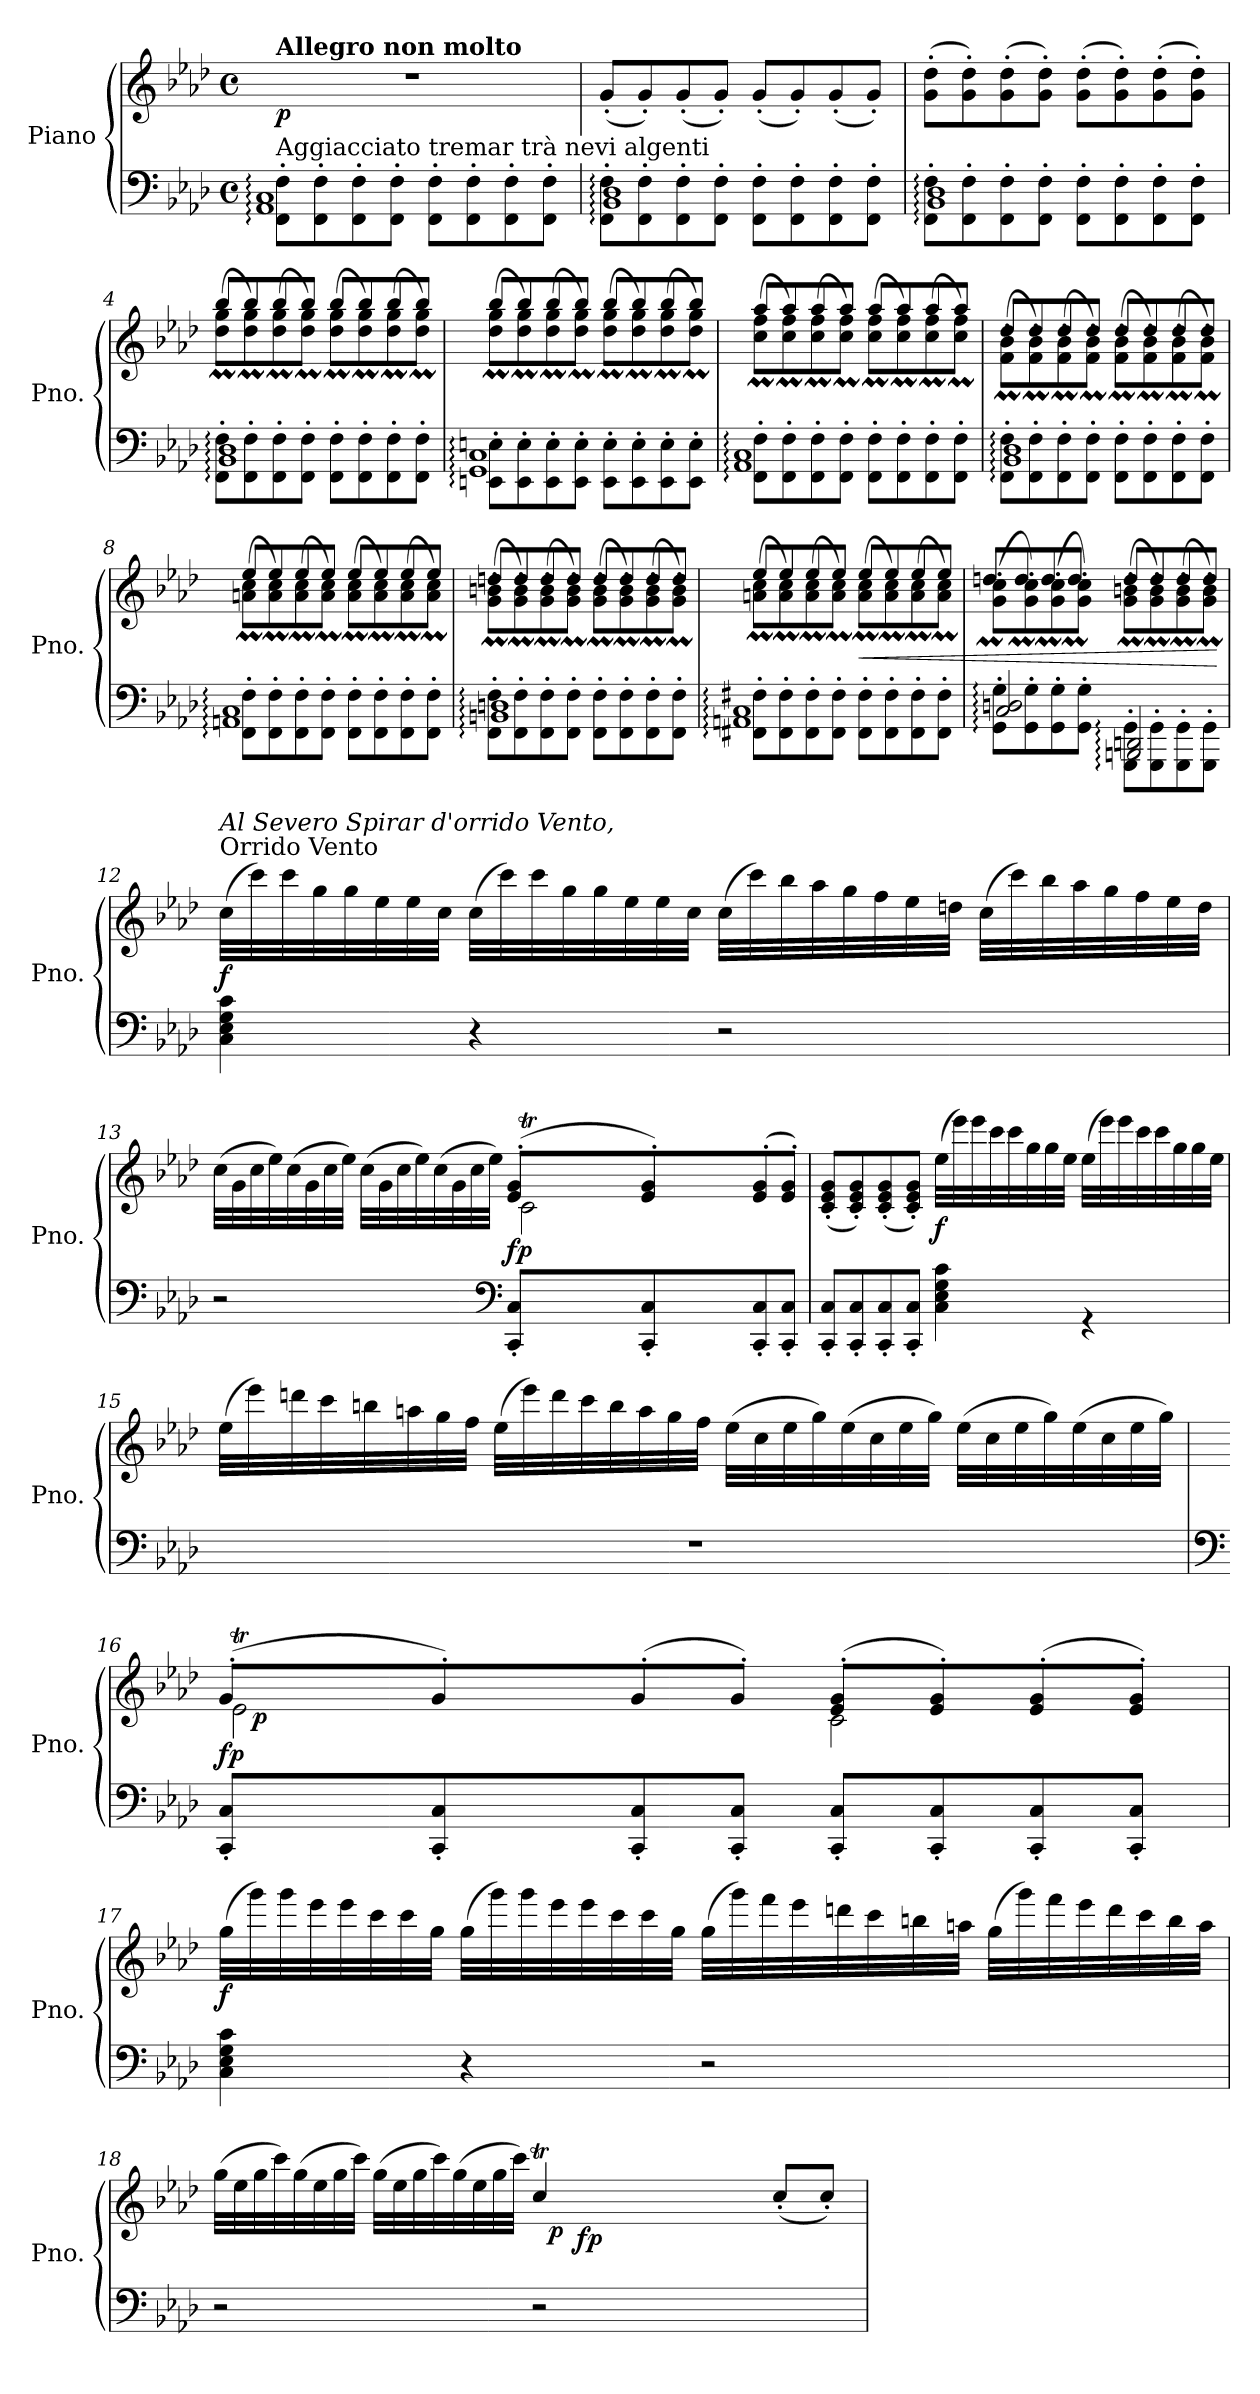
**kern	**kern	**dynam
*part1	*part1	*part1
*staff2	*staff1	*staff1/2
*I"Piano	*	*
*I'Pno.	*	*
*clefF4	*clefG2	*
*k[b-e-a-d-]	*k[b-e-a-d-]	*
*M4/4	*M4/4	*
*met(c)	*met(c)	*
=1	=1	=1
*^	*	*
!	!	!LO:TX:a:B:t=Allegro non molto	!
!LO:TX:a:t=Aggiacciato tremar trà nevi algenti	!	!	!
!	!	!	!LO:DY:b
8FF\:' 8F\:'L	1AA- 1C	1r	p
8FF\' 8F\'	.	.	.
8FF\' 8F\'	.	.	.
8FF\' 8F\'J	.	.	.
8FF\' 8F\'L	.	.	.
8FF\' 8F\'	.	.	.
8FF\' 8F\'	.	.	.
8FF\' 8F\'J	.	.	.
=2	=2	=2	=2
8FF\:' 8F\:'L	1BB- 1D-	(8g'/L	.
8FF\' 8F\'	.	8g'/)	.
8FF\' 8F\'	.	(8g'/	.
8FF\' 8F\'J	.	8g'/J)	.
8FF\' 8F\'L	.	(8g'/L	.
8FF\' 8F\'	.	8g'/)	.
8FF\' 8F\'	.	(8g'/	.
8FF\' 8F\'J	.	8g'/J)	.
=3	=3	=3	=3
8FF\:' 8F\:'L	1BB- 1D-	(>8g\' 8dd-\'L	.
8FF\' 8F\'	.	8g\' 8dd-\')	.
8FF\' 8F\'	.	(>8g\' 8dd-\'	.
8FF\' 8F\'J	.	8g\' 8dd-\'J)	.
8FF\' 8F\'L	.	(>8g\' 8dd-\'L	.
8FF\' 8F\'	.	8g\' 8dd-\')	.
8FF\' 8F\'	.	(>8g\' 8dd-\'	.
8FF\' 8F\'J	.	8g\' 8dd-\'J)	.
=4	=4	=4	=4
*	*	*^	*
8FF\:' 8F\:'L	1BB- 1D-	(8dd-\' 8gg\'L	8bb-M/L	.
8FF\' 8F\'	.	8dd-\' 8gg\')	8bb-M/	.
8FF\' 8F\'	.	(8dd-\' 8gg\'	8bb-M/	.
8FF\' 8F\'J	.	8dd-\' 8gg\'J)	8bb-M/J	.
8FF\' 8F\'L	.	(8dd-\' 8gg\'L	8bb-M/L	.
8FF\' 8F\'	.	8dd-\' 8gg\')	8bb-M/	.
8FF\' 8F\'	.	(8dd-\' 8gg\'	8bb-M/	.
8FF\' 8F\'J	.	8dd-\' 8gg\'J)	8bb-M/J	.
=5	=5	=5	=5	=5
8EEn\:' 8En\:'L	1GG 1C	(8dd-\' 8gg\'L	8bb-M/L	.
8EE\' 8E\'	.	8dd-\' 8gg\')	8bb-M/	.
8EE\' 8E\'	.	(8dd-\' 8gg\'	8bb-M/	.
8EE\' 8E\'J	.	8dd-\' 8gg\'J)	8bb-M/J	.
8EE\' 8E\'L	.	(8dd-\' 8gg\'L	8bb-M/L	.
8EE\' 8E\'	.	8dd-\' 8gg\')	8bb-M/	.
8EE\' 8E\'	.	(8dd-\' 8gg\'	8bb-M/	.
8EE\' 8E\'J	.	8dd-\' 8gg\'J)	8bb-M/J	.
=6	=6	=6	=6	=6
8FF\:' 8F\:'L	1AA- 1C	(8cc\' 8ff\'L	8aa-M/L	.
8FF\' 8F\'	.	8cc\' 8ff\')	8aa-M/	.
8FF\' 8F\'	.	(8cc\' 8ff\'	8aa-M/	.
8FF\' 8F\'J	.	8cc\' 8ff\'J)	8aa-M/J	.
8FF\' 8F\'L	.	(8cc\' 8ff\'L	8aa-M/L	.
8FF\' 8F\'	.	8cc\' 8ff\')	8aa-M/	.
8FF\' 8F\'	.	(8cc\' 8ff\'	8aa-M/	.
8FF\' 8F\'J	.	8cc\' 8ff\'J)	8aa-M/J	.
!!LO:LB:g=z	!!
=7	=7	=7	=7	=7
8FF\:' 8F\:'L	1BB- 1D-	(8f\' 8b-\'L	8dd-M/L	.
8FF\' 8F\'	.	8f\' 8b-\')	8dd-M/	.
8FF\' 8F\'	.	(8f\' 8b-\'	8dd-M/	.
8FF\' 8F\'J	.	8f\' 8b-\'J)	8dd-M/J	.
8FF\' 8F\'L	.	(8f\' 8b-\'L	8dd-M/L	.
8FF\' 8F\'	.	8f\' 8b-\')	8dd-M/	.
8FF\' 8F\'	.	(8f\' 8b-\'	8dd-M/	.
8FF\' 8F\'J	.	8f\' 8b-\'J)	8dd-M/J	.
=8	=8	=8	=8	=8
8FF\:' 8F\:'L	1AAn 1C	(8an\' 8cc\'L	8ee-M/L	.
8FF\' 8F\'	.	8a\' 8cc\')	8ee-M/	.
8FF\' 8F\'	.	(8a\' 8cc\'	8ee-M/	.
8FF\' 8F\'J	.	8a\' 8cc\'J)	8ee-M/J	.
8FF\' 8F\'L	.	(8a\' 8cc\'L	8ee-M/L	.
8FF\' 8F\'	.	8a\' 8cc\')	8ee-M/	.
8FF\' 8F\'	.	(8a\' 8cc\'	8ee-M/	.
8FF\' 8F\'J	.	8a\' 8cc\'J)	8ee-M/J	.
=9	=9	=9	=9	=9
8FF\:' 8F\:'L	1BBn 1Dn	(8g\' 8bn\'L	8ddnm/L	.
8FF\' 8F\'	.	8g\' 8b\')	8ddm/	.
8FF\' 8F\'	.	(8g\' 8b\'	8ddm/	.
8FF\' 8F\'J	.	8g\' 8b\'J)	8ddm/J	.
8FF\' 8F\'L	.	(8g\' 8b\'L	8ddm/L	.
8FF\' 8F\'	.	8g\' 8b\')	8ddm/	.
8FF\' 8F\'	.	(8g\' 8b\'	8ddm/	.
8FF\' 8F\'J	.	8g\' 8b\'J)	8ddm/J	.
=10	=10	=10	=10	=10
8FF#X\:' 8F#X\:'L	1AAn 1C	(8an\' 8cc\'L	8ee-M/L	.
8FF#\' 8F#\'	.	8a\' 8cc\')	8ee-M/	.
8FF#\' 8F#\'	.	(8a\' 8cc\'	8ee-M/	.
8FF#\' 8F#\'J	.	8a\' 8cc\'J)	8ee-M/J	.
!	!	!	!	!LO:HP:b
8FF#\' 8F#\'L	.	(8a\' 8cc\'L	8ee-M/L	<
8FF#\' 8F#\'	.	8a\' 8cc\')	8ee-M/	.
8FF#\' 8F#\'	.	(8a\' 8cc\'	8ee-M/	.
8FF#\' 8F#\'J	.	8a\' 8cc\'J)	8ee-M/J	.
=11	=11	=11	=11	=11
8GG\:' 8G\:'L	2C/ 2Dn/	(8g\' 8cc\'L	8ddnm/L	.
8GG\' 8G\'	.	8g\' 8cc\')	8ddm/	.
8GG\' 8G\'	.	(8g\' 8cc\'	8ddm/	.
8GG\' 8G\'J	.	8g\' 8cc\'J)	8ddm/J	.
8GGG\:' 8GG\:'L	2BBBn/ 2DDn/	(8g\' 8bn\'L	8ddm/L	.
8GGG\' 8GG\'	.	8g\' 8b\')	8ddm/	.
8GGG\' 8GG\'	.	(8g\' 8b\'	8ddm/	.
8GGG\' 8GG\'J	.	8g\' 8b\'J)	8ddm/J	.
*v	*v	*	*	*
*	*v	*v	*
.	.	[
!!LO:LB:g=z
=12	=12	=12
!	!LO:TX:a:t=Orrido Vento	!
!	!LO:TX:a:i:t=Al Severo Spirar d'orrido Vento,	!
!	!	!LO:DY:b
4C\ 4E-\ 4G\ 4c\	(32cc\LLL	f
.	32ccc\)	.
.	32ccc\	.
.	32gg\	.
.	32gg\	.
.	32ee-\	.
.	32ee-\	.
.	32cc\JJJ	.
4r	(32cc\LLL	.
.	32ccc\)	.
.	32ccc\	.
.	32gg\	.
.	32gg\	.
.	32ee-\	.
.	32ee-\	.
.	32cc\JJJ	.
2r	(32cc\LLL	.
.	32ccc\)	.
.	32bb-\	.
.	32aa-\	.
.	32gg\	.
.	32ff\	.
.	32ee-\	.
.	32ddn\JJJ	.
.	(32cc\LLL	.
.	32ccc\)	.
.	32bb-\	.
.	32aa-\	.
.	32gg\	.
.	32ff\	.
.	32ee-\	.
.	32dd\JJJ	.
=13	=13	=13
*	*^	*
*	*	*^	*
2r	(>32cc\LLL	2ryy	2ryy	.
.	32g\	.	.	.
.	32cc\	.	.	.
.	32ee-\)	.	.	.
.	(>32cc\	.	.	.
.	32g\	.	.	.
.	32cc\	.	.	.
.	32ee-\JJJ)	.	.	.
.	(>32cc\LLL	.	.	.
.	32g\	.	.	.
.	32cc\	.	.	.
.	32ee-\)	.	.	.
.	(>32cc\	.	.	.
.	32g\	.	.	.
.	32cc\	.	.	.
.	32ee-\JJJ)	.	.	.
*clefF4	*	*	*	*
*	*	*Xtuplet	*	*
!	!	!	!	!LO:DY:b
8CC/' 8C/'L	(8e-/' 8g/'L	48c!yy	2ct\	fp
.	.	48dn!yy	.	.
.	.	48c!yy	.	.
.	.	48d!yy	.	.
.	.	48c!yy	.	.
.	.	48d!yy	.	.
8CC/' 8C/'	8e-/' 8g/')	48c!yy	.	.
.	.	48d!yy	.	.
.	.	48c!yy	.	.
.	.	48d!yy	.	.
.	.	48c!yy	.	.
.	.	48d!yy	.	.
8CC/' 8C/'	(8e-/' 8g/'	4c!yy	.	.
8CC/' 8C/'J	8e-/' 8g/'J)	.	.	.
*	*v	*v	*v	*
!!LO:LB:g=z
=14	=14	=14
8CC/' 8C/'L	(8c/' 8e-/' 8g/'L	.
8CC/' 8C/'	8c/' 8e-/' 8g/')	.
8CC/' 8C/'	(8c/' 8e-/' 8g/'	.
8CC/' 8C/'J	8c/' 8e-/' 8g/'J)	.
!	!	!LO:DY:b
4C\ 4E-\ 4G\ 4c\	(32ee-\LLL	f
.	32eee-\)	.
.	32eee-\	.
.	32ccc\	.
.	32ccc\	.
.	32gg\	.
.	32gg\	.
.	32ee-\JJJ	.
4rGG	(32ee-\LLL	.
.	32eee-\)	.
.	32eee-\	.
.	32ccc\	.
.	32ccc\	.
.	32gg\	.
.	32gg\	.
.	32ee-\JJJ	.
=15	=15	=15
1r	(32ee-\LLL	.
.	32eee-\)	.
.	32dddn\	.
.	32ccc\	.
.	32bbn\	.
.	32aan\	.
.	32gg\	.
.	32ff\JJJ	.
.	(32ee-\LLL	.
.	32eee-\)	.
.	32ddd\	.
.	32ccc\	.
.	32bb\	.
.	32aa\	.
.	32gg\	.
.	32ff\JJJ	.
.	(32ee-\LLL	.
.	32cc\	.
.	32ee-\	.
.	32gg\)	.
.	(32ee-\	.
.	32cc\	.
.	32ee-\	.
.	32gg\JJJ)	.
.	(32ee-\LLL	.
.	32cc\	.
.	32ee-\	.
.	32gg\)	.
.	(32ee-\	.
.	32cc\	.
.	32ee-\	.
.	32gg\JJJ)	.
!!LO:LB:g=z
=16	=16	=16
*clefF4	*	*
*	*^	*
*	*	*^	*
!	!	!	!	!LO:DY:b
8CC/' 8C/'L	(8g'/L	48e-yy	2e-T\	fp
!	!	!	!	!LO:DY:b
.	.	48fyy	.	p
.	.	48e-yy	.	.
.	.	48fyy	.	.
.	.	48e-yy	.	.
.	.	48fyy	.	.
8CC/' 8C/'	8g'/)	48e-yy	.	.
.	.	48fyy	.	.
.	.	48e-yy	.	.
.	.	48fyy	.	.
.	.	48e-yy	.	.
.	.	48fyy	.	.
8CC/' 8C/'	(8g'/	4e-!yy	.	.
8CC/' 8C/'J	8g'/J)	.	.	.
8CC/' 8C/'L	(8e-/' 8g/'L	2c\	2ryy	.
8CC/' 8C/'	8e-/' 8g/')	.	.	.
8CC/' 8C/'	(8e-/' 8g/'	.	.	.
8CC/' 8C/'J	8e-/' 8g/'J)	.	.	.
*	*v	*v	*v	*
=17	=17	=17
!	!	!LO:DY:b
4C\ 4E-\ 4G\ 4c\	(32gg\LLL	f
.	32ggg\)	.
.	32ggg\	.
.	32eee-\	.
.	32eee-\	.
.	32ccc\	.
.	32ccc\	.
.	32gg\JJJ	.
4r	(32gg\LLL	.
.	32ggg\)	.
.	32ggg\	.
.	32eee-\	.
.	32eee-\	.
.	32ccc\	.
.	32ccc\	.
.	32gg\JJJ	.
2r	(32gg\LLL	.
.	32ggg\)	.
.	32fff\	.
.	32eee-\	.
.	32dddn\	.
.	32ccc\	.
.	32bbn\	.
.	32aan\JJJ	.
.	(32gg\LLL	.
.	32ggg\)	.
.	32fff\	.
.	32eee-\	.
.	32ddd\	.
.	32ccc\	.
.	32bb\	.
.	32aa\JJJ	.
!!LO:PB:g=z
=18	=18	=18
*	*^	*
*	*	*^	*
2r	(>32gg\LLL	2ryy	2ryy	.
.	32ee-\	.	.	.
.	32gg\	.	.	.
.	32ccc\)	.	.	.
.	(>32gg\	.	.	.
.	32ee-\	.	.	.
.	32gg\	.	.	.
.	32ccc\JJJ)	.	.	.
.	(>32gg\LLL	.	.	.
.	32ee-\	.	.	.
.	32gg\	.	.	.
.	32ccc\)	.	.	.
.	(>32gg\	.	.	.
.	32ee-\	.	.	.
.	32gg\	.	.	.
.	32ccc\JJJ)	.	.	.
2r	4ryy	48cc!yy	4cct/	.
!	!	!	!	!LO:DY:b
.	.	48ddn!yy	.	p
!	!	!	!	!LO:DY:b
.	.	48cc!yy	.	fp
.	.	48dd!yy	.	.
.	.	48cc!yy	.	.
.	.	48dd!yy	.	.
.	.	48cc!yy	.	.
.	.	48dd!yy	.	.
.	.	48cc!yy	.	.
.	.	48dd!yy	.	.
.	.	48cc!yy	.	.
.	.	48dd!yy	.	.
.	(8cc'/L	4ryy	4ryy	.
.	8cc'/J)	.	.	.
*	*v	*v	*v	*
=	=	=
*-	*-	*-
